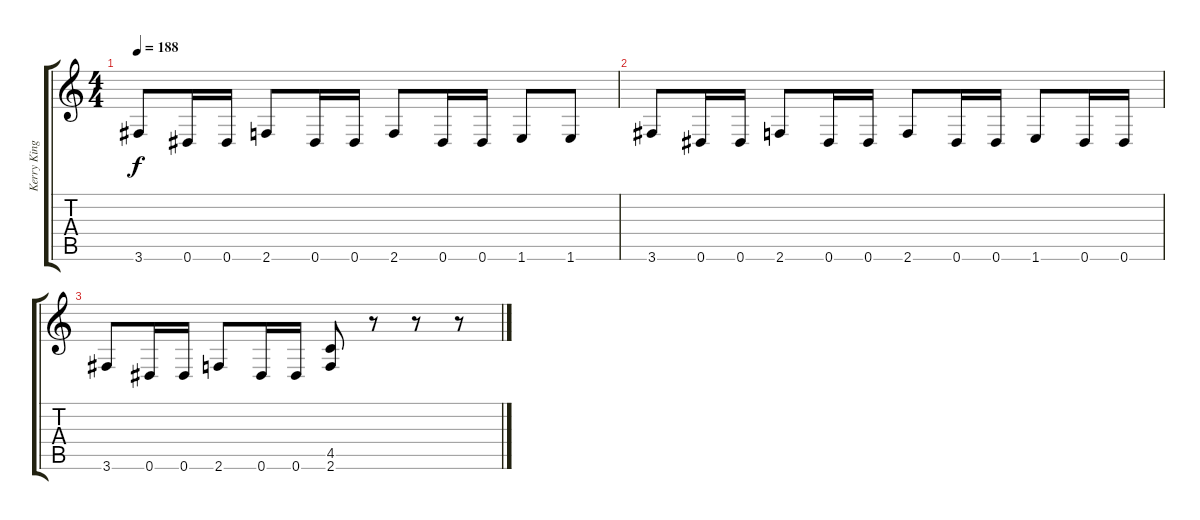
\track ("Kerry King" "Kerry King") {instrument distortionguitar}
\staff {score tabs}
\tuning (Eb4 Bb3 Gb3 Db3 Ab2 Eb2) {hide}
\ts (4 4)
\tempo 188
\clef g2
\ks c
3.6.8{dy f} 0.6.16 0.6.16 2.6.8 0.6.16 0.6.16 2.6.8 0.6.16 0.6.16 1.6.8 1.6.8 |
3.6.8 0.6.16 0.6.16 2.6.8 0.6.16 0.6.16 2.6.8 0.6.16 0.6.16 1.6.8 0.6.16 0.6.16 |
3.6.8 0.6.16 0.6.16 2.6.8 0.6.16 0.6.16 (4.5 2.6).8 r.8 r.8 r.8
